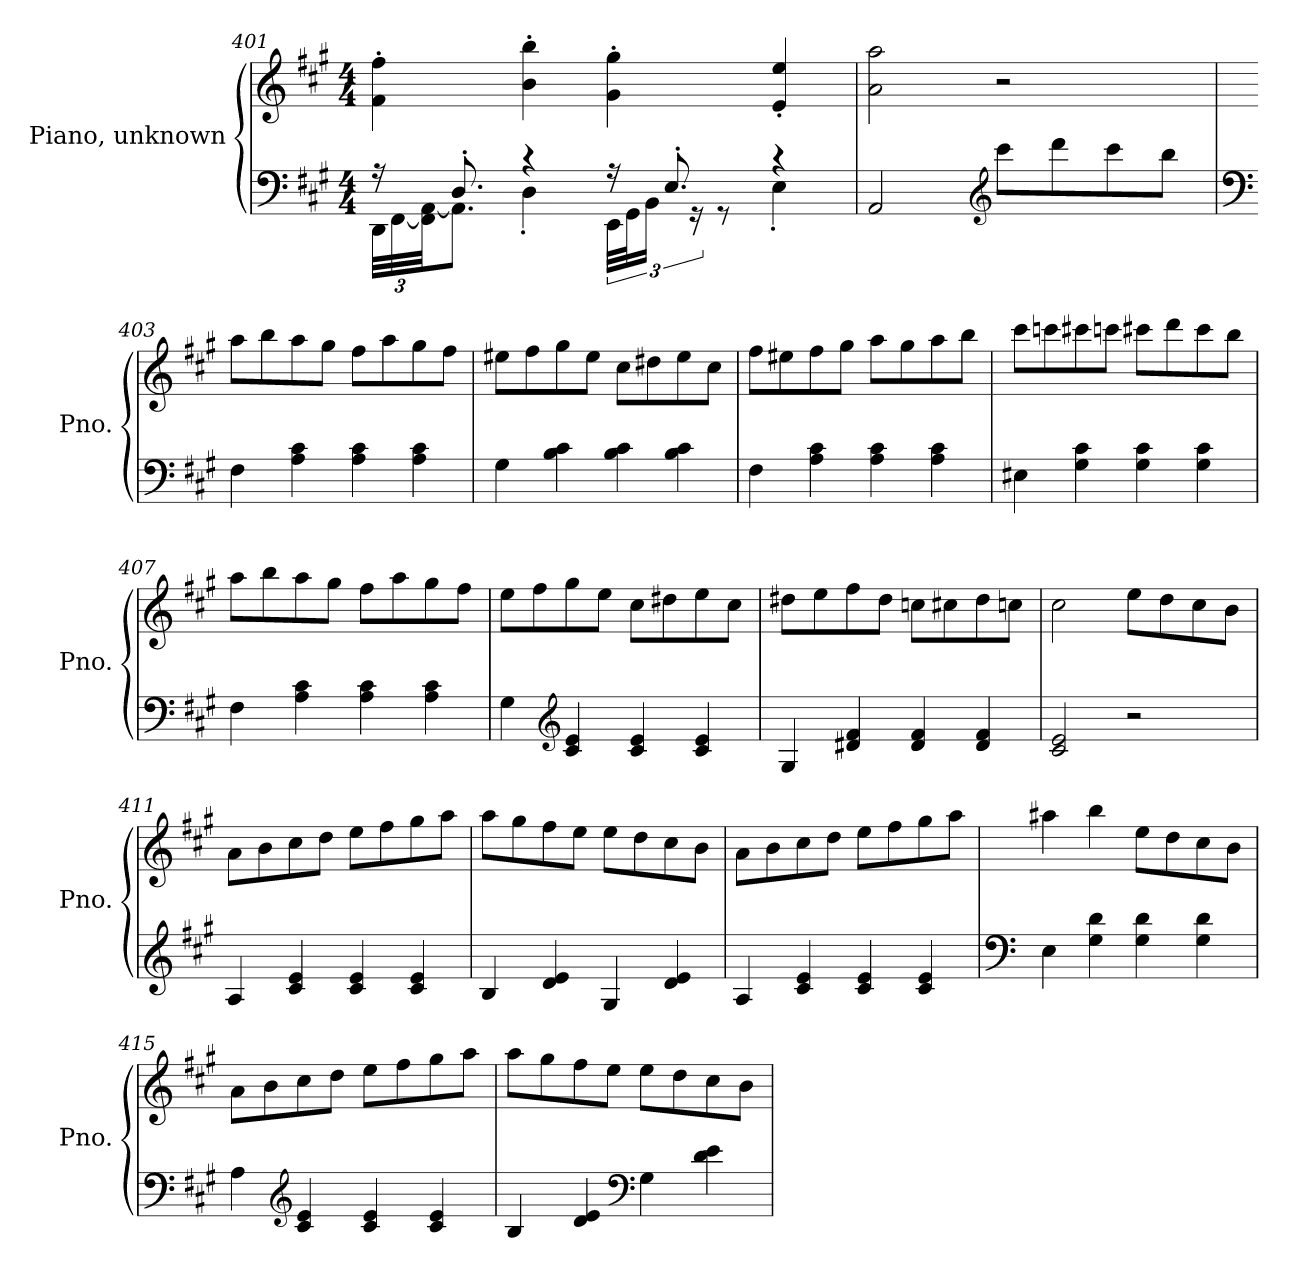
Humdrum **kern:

**kern	**kern
*part1	*part1
*staff2	*staff1
*I"Piano, unknown	*
*I'Pno.	*
*clefF4	*clefG2
*k[f#c#g#]	*k[f#c#g#]
*M4/4	*M4/4
=401	=401
*^	*
*	*Xbrackettup	*
16r	48DD\LLL	4f#\' 4ff#\'
.	[48FF#\	.
.	48FF#\] [48AA\JJ	.
8.D'/	8.AA\J]	.
4r	4D'\	4b\' 4bb\'
*	*brackettup	*
16r	48EE\LLL	4g#\' 4gg#\'
.	48GG#\J	.
.	24BB\JJ	.
8.E'/	.	.
.	24r	.
.	8r	.
4r	4E'\	4e/' 4ee/'
*v	*v	*
=402	=402
2AA/	2a\ 2aa\
*clefG2	*
8ccc#\L	2r
8ddd\	.
8ccc#\	.
8bb\J	.
=403	=403
*clefF4	*
4F#\	8aa\L
.	8bb\
4A\ 4c#\	8aa\
.	8gg#\J
4A\ 4c#\	8ff#\L
.	8aa\
4A\ 4c#\	8gg#\
.	8ff#\J
!!LO:PB:g=z
=404	=404
4G#\	8ee#X\L
.	8ff#\
4B\ 4c#\	8gg#\
.	8ee#\J
4B\ 4c#\	8cc#\L
.	8dd#X\
4B\ 4c#\	8ee#\
.	8cc#\J
=405	=405
4F#\	8ff#\L
.	8ee#X\
4A\ 4c#\	8ff#\
.	8gg#\J
4A\ 4c#\	8aa\L
.	8gg#\
4A\ 4c#\	8aa\
.	8bb\J
=406	=406
4E#X\	8ccc#\L
.	8cccn\
4G#\ 4c#\	8ccc#X\
.	8cccn\J
4G#\ 4c#\	8ccc#X\L
.	8ddd\
4G#\ 4c#\	8ccc#\
.	8bb\J
=407	=407
4F#\	8aa\L
.	8bb\
4A\ 4c#\	8aa\
.	8gg#\J
4A\ 4c#\	8ff#\L
.	8aa\
4A\ 4c#\	8gg#\
.	8ff#\J
!!LO:LB:g=z
=408	=408
4G#\	8ee\L
.	8ff#\
*clefG2	*
4c#/ 4e/	8gg#\
.	8ee\J
4c#/ 4e/	8cc#\L
.	8dd#X\
4c#/ 4e/	8ee\
.	8cc#\J
=409	=409
4G#/	8dd#X\L
.	8ee\
4d#X/ 4f#/	8ff#\
.	8dd#\J
4d#/ 4f#/	8ccn\L
.	8cc#X\
4d#/ 4f#/	8dd#\
.	8ccn\J
=410	=410
2c#/ 2e/	2cc#\
2r	8ee\L
.	8dd\
.	8cc#\
.	8b\J
=411	=411
4A/	8a\L
.	8b\
4c#/ 4e/	8cc#\
.	8dd\J
4c#/ 4e/	8ee\L
.	8ff#\
4c#/ 4e/	8gg#\
.	8aa\J
=412	=412
4B/	8aa\L
.	8gg#\
4d/ 4e/	8ff#\
.	8ee\J
4G#/	8ee\L
.	8dd\
4d/ 4e/	8cc#\
.	8b\J
!!LO:LB:g=z
=413	=413
4A/	8a\L
.	8b\
4c#/ 4e/	8cc#\
.	8dd\J
4c#/ 4e/	8ee\L
.	8ff#\
4c#/ 4e/	8gg#\
.	8aa\J
=414	=414
*clefF4	*
4E\	4aa#X\
4G#\ 4d\	4bb\
4G#\ 4d\	8ee\L
.	8dd\
4G#\ 4d\	8cc#\
.	8b\J
=415	=415
4A\	8a\L
.	8b\
*clefG2	*
4c#/ 4e/	8cc#\
.	8dd\J
4c#/ 4e/	8ee\L
.	8ff#\
4c#/ 4e/	8gg#\
.	8aa\J
=416	=416
4B/	8aa\L
.	8gg#\
4d/ 4e/	8ff#\
.	8ee\J
*clefF4	*
4G#\	8ee\L
.	8dd\
4d\ 4e\	8cc#\
.	8b\J
=	=
*-	*-
